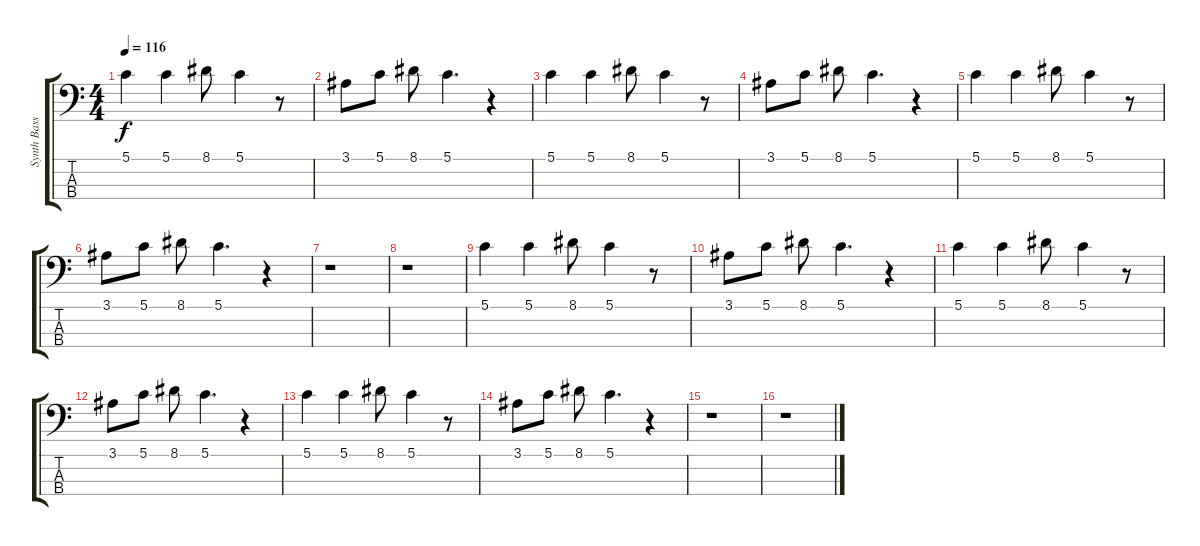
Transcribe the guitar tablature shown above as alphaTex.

\track ("Synth Bass" "Synth Bass") {instrument synthbass1}
\staff {score tabs}
\tuning (G2 D2 A1 E1) {hide}
\ts (4 4)
\tempo 116
\clef f4
\ks c
5.1.4{dy f} 5.1.4 8.1.8 5.1.4 r.8 |
3.1.8 5.1.8 8.1.8 5.1.4{d} r.4 |
5.1.4 5.1.4 8.1.8 5.1.4 r.8 |
3.1.8 5.1.8 8.1.8 5.1.4{d} r.4 |
5.1.4 5.1.4 8.1.8 5.1.4 r.8 |
3.1.8 5.1.8 8.1.8 5.1.4{d} r.4 |
r.1 |
r.1 |
5.1.4 5.1.4 8.1.8 5.1.4 r.8 |
3.1.8 5.1.8 8.1.8 5.1.4{d} r.4 |
5.1.4 5.1.4 8.1.8 5.1.4 r.8 |
3.1.8 5.1.8 8.1.8 5.1.4{d} r.4 |
5.1.4 5.1.4 8.1.8 5.1.4 r.8 |
3.1.8 5.1.8 8.1.8 5.1.4{d} r.4 |
r.1 |
r.1
